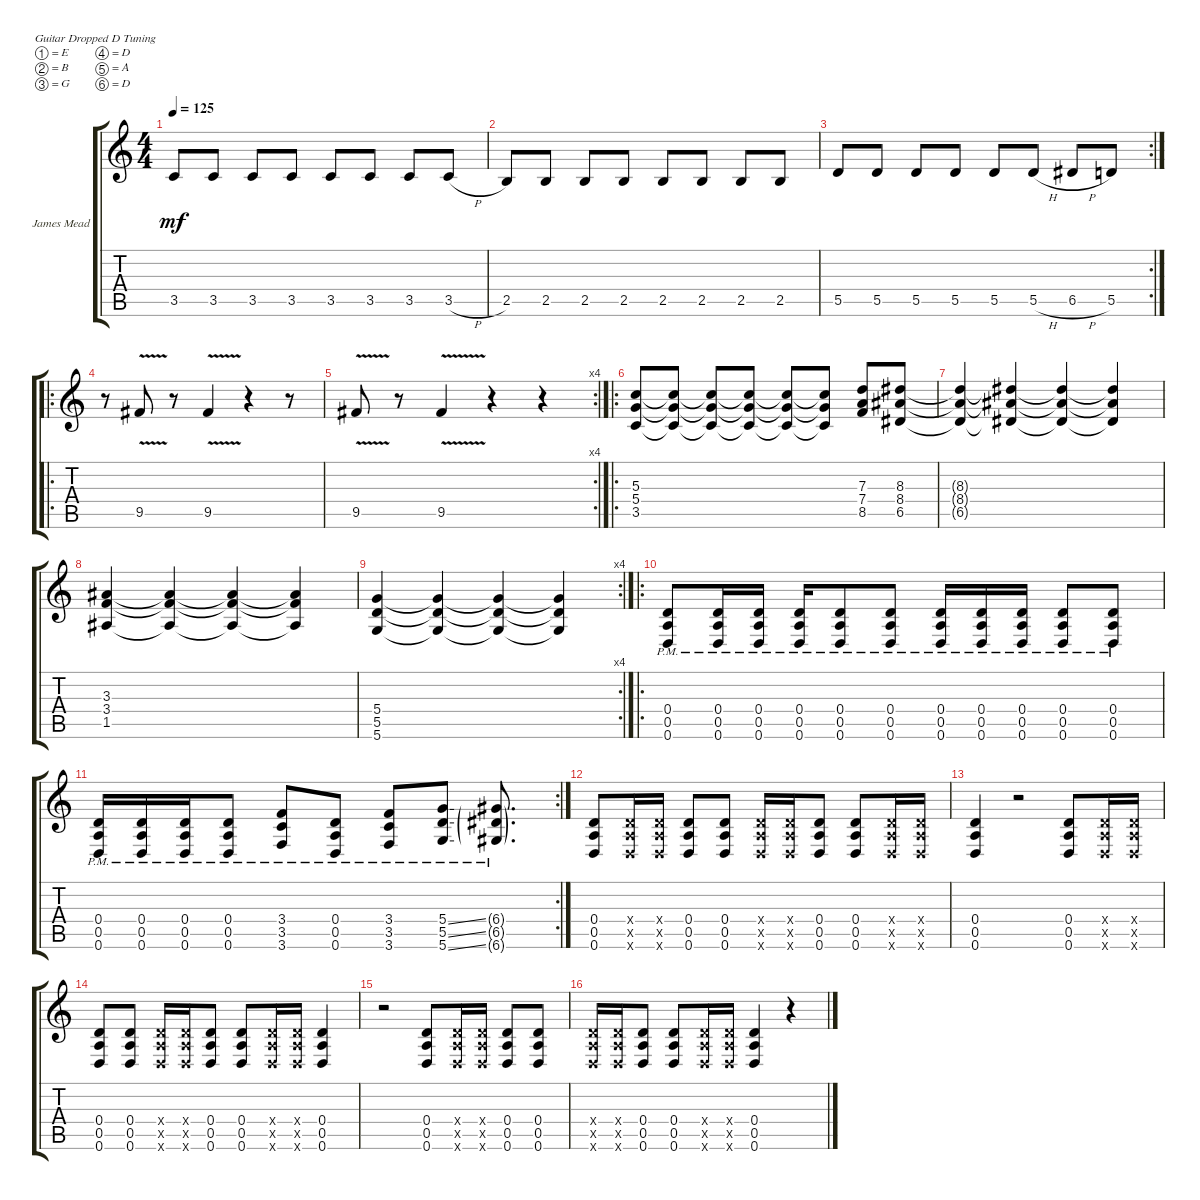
\defaultSystemsLayout 4
\bracketExtendMode groupsimilarinstruments
\firstSystemTrackNameOrientation horizontal
\otherSystemsTrackNameOrientation horizontal
\track ("James Mead" "James Mead") {instrument overdrivenguitar}
\staff {score tabs}
\tuning (E4 B3 G3 D3 A2 D2)
\ts (4 4)
\tempo 125
\clef g2
\ks c
3.5.8{dy mf} 3.5.8 3.5.8 3.5.8 3.5.8 3.5.8 3.5.8 3.5{h}.8 |
2.5.8 2.5.8 2.5.8 2.5.8 2.5.8 2.5.8 2.5.8 2.5.8 |
\rc 2
5.5.8 5.5.8 5.5.8 5.5.8 5.5.8 5.5{h}.8 6.5{h}.8 5.5.8 |
\ro
r.8 9.5{v}.8 r.8 9.5{v}.4 r.4 r.8 |
\rc 4
9.5{v}.8 r.8 9.5{v}.4 r.4 r.4 |
\ro
(3.5 5.3 5.4).8 (3.5{t} 5.3{t} 5.4{t}).8 (3.5{t} 5.3{t} 5.4{t}).8 (3.5{t} 5.3{t} 5.4{t}).8 (3.5{t} 5.3{t} 5.4{t}).8 (3.5{t} 5.3{t} 5.4{t}).8 (7.3 7.4 8.5).8 (8.3 8.4 6.5).8 |
(8.3{t} 8.4{t} 6.5{t}).4 (8.3{t} 8.4{t} 6.5{t}).4 (8.3{t} 8.4{t} 6.5{t}).4 (8.3{t} 8.4{t} 6.5{t}).4 |
(1.5 3.4 3.3).4 (1.5{t} 3.4{t} 3.3{t}).4 (1.5{t} 3.4{t} 3.3{t}).4 (1.5{t} 3.4{t} 3.3{t}).4 |
\rc 4
(5.6 5.5 5.4).4 (5.6{t} 5.5{t} 5.4{t}).4 (5.6{t} 5.5{t} 5.4{t}).4 (5.6{t} 5.5{t} 5.4{t}).4 |
\ro
(0.6{pm} 0.5{pm} 0.4{pm}).8 (0.4{pm} 0.5{pm} 0.6{pm}).16 (0.6{pm} 0.5{pm} 0.4{pm}).16 (0.4{pm} 0.5{pm} 0.6{pm}).16 (0.6{pm} 0.5{pm} 0.4{pm}).8 (0.4{pm} 0.5{pm} 0.6{pm}).8 (0.6{pm} 0.5{pm} 0.4{pm}).16 (0.4{pm} 0.5{pm} 0.6{pm}).16 (0.5{pm} 0.4{pm} 0.6{pm}).16 (0.6{pm} 0.5{pm} 0.4{pm}).8 (0.4{pm} 0.5{pm} 0.6{pm}).8 |
\rc 2
(0.6{pm} 0.5{pm} 0.4{pm}).16 (0.4{pm} 0.5{pm} 0.6{pm}).16 (0.5{pm} 0.4{pm} 0.6{pm}).16 (0.5{pm} 0.4{pm} 0.6{pm}).8 (3.6{pm} 3.5{pm} 3.4{pm}).8 (0.4{pm} 0.5{pm} 0.6{pm}).8 (3.4{pm} 3.5{pm} 3.6{pm}).8 (5.6{ss pm} 5.5{ss pm} 5.4{ss pm}).8 (6.4{g pm} 6.5{g pm} 6.6{g pm}).8{d} |
(0.6 0.5 0.4).8 (0.6{x} 0.5{x} 0.4{x}).16 (0.6{x} 0.4{x} 0.5{x}).16 (0.6 0.5 0.4).8 (0.6 0.4 0.5).8 (0.6{x} 0.5{x} 0.4{x}).16 (0.6{x} 0.5{x} 0.4{x}).16 (0.6 0.4 0.5).8 (0.6 0.4 0.5).8 (0.6{x} 0.5{x} 0.4{x}).16 (0.6{x} 0.5{x} 0.4{x}).16 |
(0.6 0.4 0.5).4 r.2 (0.6 0.5 0.4).8 (0.6{x} 0.4{x} 0.5{x}).16 (0.6{x} 0.5{x} 0.4{x}).16 |
(0.6 0.4 0.5).8 (0.6 0.5 0.4).8 (0.6{x} 0.4{x} 0.5{x}).16 (0.6{x} 0.4{x} 0.5{x}).16 (0.6 0.5 0.4).8 (0.6 0.4 0.5).8 (0.6{x} 0.5{x} 0.4{x}).16 (0.6{x} 0.4{x} 0.5{x}).16 (0.6 0.5 0.4).4 |
r.2 (0.6 0.4 0.5).8 (0.6{x} 0.5{x} 0.4{x}).16 (0.6{x} 0.4{x} 0.5{x}).16 (0.6 0.5 0.4).8 (0.6 0.4 0.5).8 |
(0.6{x} 0.5{x} 0.4{x}).16 (0.6{x} 0.4{x} 0.5{x}).16 (0.6 0.5 0.4).8 (0.6 0.4 0.5).8 (0.6{x} 0.5{x} 0.4{x}).16 (0.6{x} 0.4{x} 0.5{x}).16 (0.6 0.5 0.4).4 r.4
